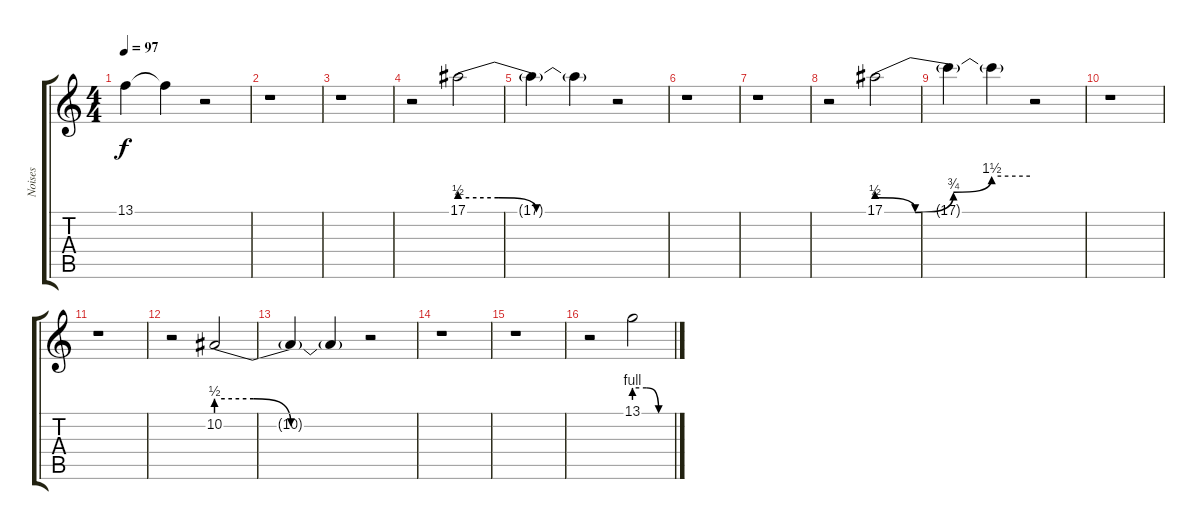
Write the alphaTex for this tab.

\track ("Noises" "Noises") {instrument pad5bowed}
\staff {score tabs}
\tuning (E4 B3 G3 D3 A2 E2) {hide}
\ts (4 4)
\tempo 97
\clef g2
\ks c
13.1{t}.4{dy f} 13.1{t}.4 r.2 |
r.1 |
r.1 |
r.2 17.1{be (custom 0 2 15 2 30 0 60 0)}.2 |
17.1{t}.4 17.1{t}.4 r.2 |
r.1 |
r.1 |
r.2 17.1{be (custom 0 2 15 0 30 3 45 6 60 6)}.2 |
17.1{t}.4 17.1{t}.4 r.2 |
r.1 |
r.1 |
r.2 10.2{be (custom 0 2 15 2 30 0 60 0)}.2 |
10.2{t}.4 10.2{t}.4 r.2 |
r.1 |
r.1 |
r.2 13.1{be (custom 0 4 20 4 40 0 60 0)}.2
